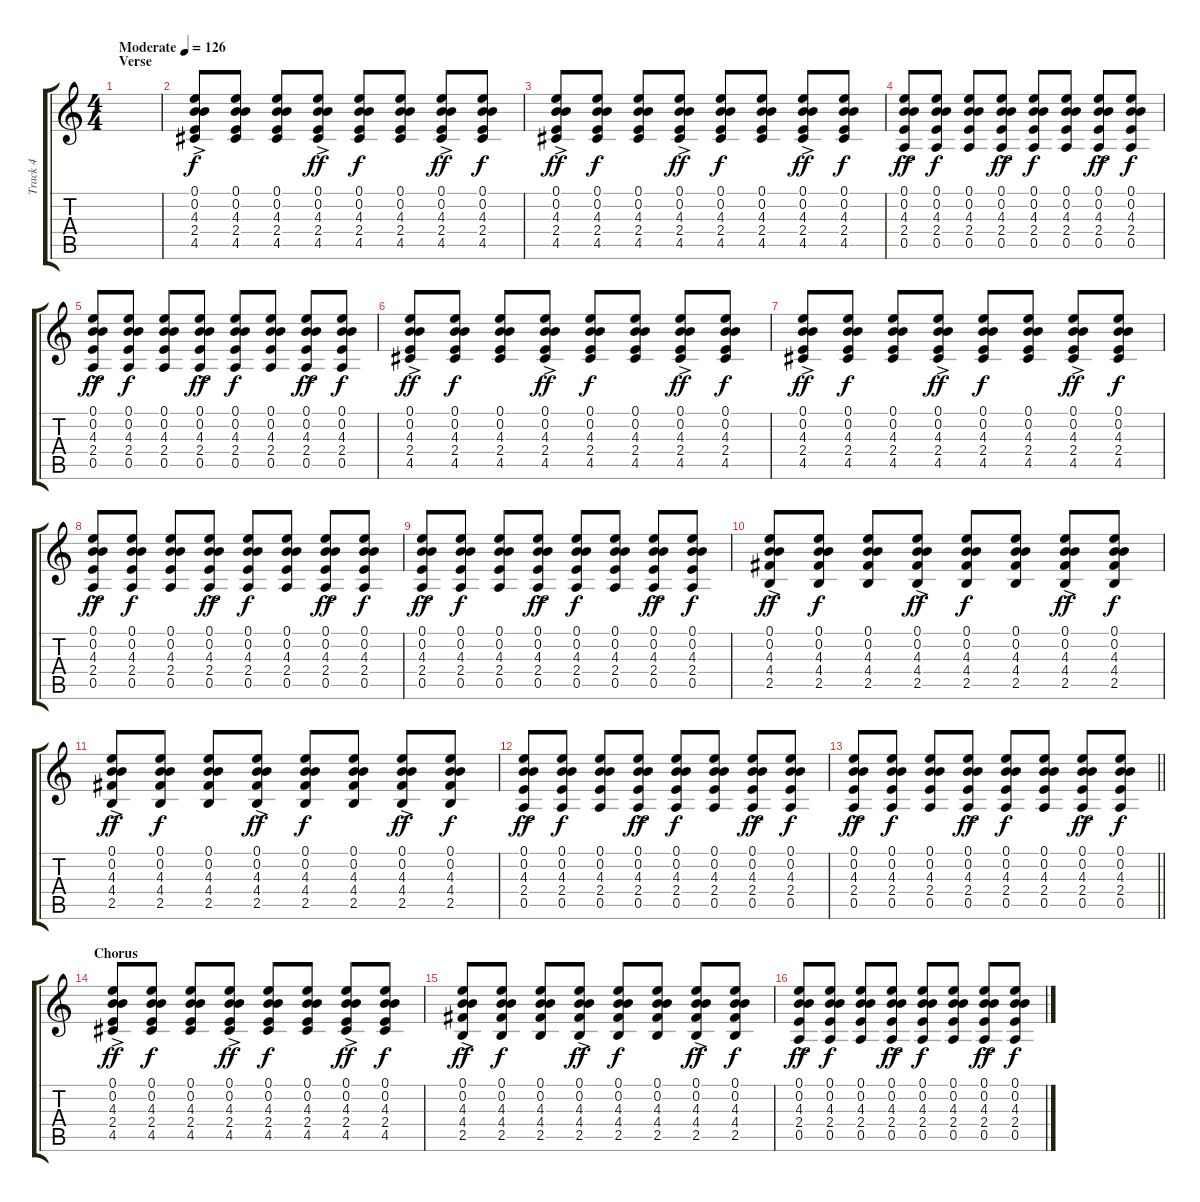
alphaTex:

\track ("Track 4" "Track 4") {instrument electricguitarclean}
\staff {score tabs}
\tuning (E4 B3 G3 D3 A2 E2) {hide}
\ts (4 4)
\section ("" "Verse")
\tempo (126 "Moderate")
\clef g2
\ks c
|
(0.1{ac} 0.2{ac} 4.3{ac} 2.4{ac} 4.5{ac}).8 (0.1 0.2 4.3 2.4 4.5).8{dy f} (0.1 0.2 4.3 2.4 4.5).8 (0.1{ac} 0.2{ac} 4.3{ac} 2.4{ac} 4.5{ac}).8{dy ff} (0.1 0.2 4.3 2.4 4.5).8{dy f} (0.1 0.2 4.3 2.4 4.5).8 (0.1{ac} 0.2{ac} 4.3{ac} 2.4{ac} 4.5{ac}).8{dy ff} (0.1 0.2 4.3 2.4 4.5).8{dy f} |
(0.1{ac} 0.2{ac} 4.3{ac} 2.4{ac} 4.5{ac}).8{dy ff} (0.1 0.2 4.3 2.4 4.5).8{dy f} (0.1 0.2 4.3 2.4 4.5).8 (0.1{ac} 0.2{ac} 4.3{ac} 2.4{ac} 4.5{ac}).8{dy ff} (0.1 0.2 4.3 2.4 4.5).8{dy f} (0.1 0.2 4.3 2.4 4.5).8 (0.1{ac} 0.2{ac} 4.3{ac} 2.4{ac} 4.5{ac}).8{dy ff} (0.1 0.2 4.3 2.4 4.5).8{dy f} |
(0.1{ac} 0.2{ac} 4.3{ac} 2.4{ac} 0.5{ac}).8{dy ff} (0.1 0.2 4.3 2.4 0.5).8{dy f} (0.1 0.2 4.3 2.4 0.5).8 (0.1{ac} 0.2{ac} 4.3{ac} 2.4{ac} 0.5{ac}).8{dy ff} (0.1 0.2 4.3 2.4 0.5).8{dy f} (0.1 0.2 4.3 2.4 0.5).8 (0.1{ac} 0.2{ac} 4.3{ac} 2.4{ac} 0.5{ac}).8{dy ff} (0.1 0.2 4.3 2.4 0.5).8{dy f} |
(0.1{ac} 0.2{ac} 4.3{ac} 2.4{ac} 0.5{ac}).8{dy ff} (0.1 0.2 4.3 2.4 0.5).8{dy f} (0.1 0.2 4.3 2.4 0.5).8 (0.1{ac} 0.2{ac} 4.3{ac} 2.4{ac} 0.5{ac}).8{dy ff} (0.1 0.2 4.3 2.4 0.5).8{dy f} (0.1 0.2 4.3 2.4 0.5).8 (0.1{ac} 0.2{ac} 4.3{ac} 2.4{ac} 0.5{ac}).8{dy ff} (0.1 0.2 4.3 2.4 0.5).8{dy f} |
(0.1{ac} 0.2{ac} 4.3{ac} 2.4{ac} 4.5{ac}).8{dy ff} (0.1 0.2 4.3 2.4 4.5).8{dy f} (0.1 0.2 4.3 2.4 4.5).8 (0.1{ac} 0.2{ac} 4.3{ac} 2.4{ac} 4.5{ac}).8{dy ff} (0.1 0.2 4.3 2.4 4.5).8{dy f} (0.1 0.2 4.3 2.4 4.5).8 (0.1{ac} 0.2{ac} 4.3{ac} 2.4{ac} 4.5{ac}).8{dy ff} (0.1 0.2 4.3 2.4 4.5).8{dy f} |
(0.1{ac} 0.2{ac} 4.3{ac} 2.4{ac} 4.5{ac}).8{dy ff} (0.1 0.2 4.3 2.4 4.5).8{dy f} (0.1 0.2 4.3 2.4 4.5).8 (0.1{ac} 0.2{ac} 4.3{ac} 2.4{ac} 4.5{ac}).8{dy ff} (0.1 0.2 4.3 2.4 4.5).8{dy f} (0.1 0.2 4.3 2.4 4.5).8 (0.1{ac} 0.2{ac} 4.3{ac} 2.4{ac} 4.5{ac}).8{dy ff} (0.1 0.2 4.3 2.4 4.5).8{dy f} |
(0.1{ac} 0.2{ac} 4.3{ac} 2.4{ac} 0.5{ac}).8{dy ff} (0.1 0.2 4.3 2.4 0.5).8{dy f} (0.1 0.2 4.3 2.4 0.5).8 (0.1{ac} 0.2{ac} 4.3{ac} 2.4{ac} 0.5{ac}).8{dy ff} (0.1 0.2 4.3 2.4 0.5).8{dy f} (0.1 0.2 4.3 2.4 0.5).8 (0.1{ac} 0.2{ac} 4.3{ac} 2.4{ac} 0.5{ac}).8{dy ff} (0.1 0.2 4.3 2.4 0.5).8{dy f} |
(0.1{ac} 0.2{ac} 4.3{ac} 2.4{ac} 0.5{ac}).8{dy ff} (0.1 0.2 4.3 2.4 0.5).8{dy f} (0.1 0.2 4.3 2.4 0.5).8 (0.1{ac} 0.2{ac} 4.3{ac} 2.4{ac} 0.5{ac}).8{dy ff} (0.1 0.2 4.3 2.4 0.5).8{dy f} (0.1 0.2 4.3 2.4 0.5).8 (0.1{ac} 0.2{ac} 4.3{ac} 2.4{ac} 0.5{ac}).8{dy ff} (0.1 0.2 4.3 2.4 0.5).8{dy f} |
(0.1{ac} 0.2{ac} 4.3{ac} 4.4{ac} 2.5{ac}).8{dy ff} (0.1 0.2 4.3 4.4 2.5).8{dy f} (0.1 0.2 4.3 4.4 2.5).8 (0.1{ac} 0.2{ac} 4.3{ac} 4.4{ac} 2.5{ac}).8{dy ff} (0.1 0.2 4.3 4.4 2.5).8{dy f} (0.1 0.2 4.3 4.4 2.5).8 (0.1{ac} 0.2{ac} 4.3{ac} 4.4{ac} 2.5{ac}).8{dy ff} (0.1 0.2 4.3 4.4 2.5).8{dy f} |
(0.1{ac} 0.2{ac} 4.3{ac} 4.4{ac} 2.5{ac}).8{dy ff} (0.1 0.2 4.3 4.4 2.5).8{dy f} (0.1 0.2 4.3 4.4 2.5).8 (0.1{ac} 0.2{ac} 4.3{ac} 4.4{ac} 2.5{ac}).8{dy ff} (0.1 0.2 4.3 4.4 2.5).8{dy f} (0.1 0.2 4.3 4.4 2.5).8 (0.1{ac} 0.2{ac} 4.3{ac} 4.4{ac} 2.5{ac}).8{dy ff} (0.1 0.2 4.3 4.4 2.5).8{dy f} |
(0.1{ac} 0.2{ac} 4.3{ac} 2.4{ac} 0.5{ac}).8{dy ff} (0.1 0.2 4.3 2.4 0.5).8{dy f} (0.1 0.2 4.3 2.4 0.5).8 (0.1{ac} 0.2{ac} 4.3{ac} 2.4{ac} 0.5{ac}).8{dy ff} (0.1 0.2 4.3 2.4 0.5).8{dy f} (0.1 0.2 4.3 2.4 0.5).8 (0.1{ac} 0.2{ac} 4.3{ac} 2.4{ac} 0.5{ac}).8{dy ff} (0.1 0.2 4.3 2.4 0.5).8{dy f} |
\barLineRight lightlight
(0.1{ac} 0.2{ac} 4.3{ac} 2.4{ac} 0.5{ac}).8{dy ff} (0.1 0.2 4.3 2.4 0.5).8{dy f} (0.1 0.2 4.3 2.4 0.5).8 (0.1{ac} 0.2{ac} 4.3{ac} 2.4{ac} 0.5{ac}).8{dy ff} (0.1 0.2 4.3 2.4 0.5).8{dy f} (0.1 0.2 4.3 2.4 0.5).8 (0.1{ac} 0.2{ac} 4.3{ac} 2.4{ac} 0.5{ac}).8{dy ff} (0.1 0.2 4.3 2.4 0.5).8{dy f} |
\section ("" "Chorus")
(0.1{ac} 0.2{ac} 4.3{ac} 2.4{ac} 4.5{ac}).8{dy ff} (0.1 0.2 4.3 2.4 4.5).8{dy f} (0.1 0.2 4.3 2.4 4.5).8 (0.1{ac} 0.2{ac} 4.3{ac} 2.4{ac} 4.5{ac}).8{dy ff} (0.1 0.2 4.3 2.4 4.5).8{dy f} (0.1 0.2 4.3 2.4 4.5).8 (0.1{ac} 0.2{ac} 4.3{ac} 2.4{ac} 4.5{ac}).8{dy ff} (0.1 0.2 4.3 2.4 4.5).8{dy f} |
(0.1{ac} 0.2{ac} 4.3{ac} 4.4{ac} 2.5{ac}).8{dy ff} (0.1 0.2 4.3 4.4 2.5).8{dy f} (0.1 0.2 4.3 4.4 2.5).8 (0.1{ac} 0.2{ac} 4.3{ac} 4.4{ac} 2.5{ac}).8{dy ff} (0.1 0.2 4.3 4.4 2.5).8{dy f} (0.1 0.2 4.3 4.4 2.5).8 (0.1{ac} 0.2{ac} 4.3{ac} 4.4{ac} 2.5{ac}).8{dy ff} (0.1 0.2 4.3 4.4 2.5).8{dy f} |
(0.1{ac} 0.2{ac} 4.3{ac} 2.4{ac} 0.5{ac}).8{dy ff} (0.1 0.2 4.3 2.4 0.5).8{dy f} (0.1 0.2 4.3 2.4 0.5).8 (0.1{ac} 0.2{ac} 4.3{ac} 2.4{ac} 0.5{ac}).8{dy ff} (0.1 0.2 4.3 2.4 0.5).8{dy f} (0.1 0.2 4.3 2.4 0.5).8 (0.1{ac} 0.2{ac} 4.3{ac} 2.4{ac} 0.5{ac}).8{dy ff} (0.1 0.2 4.3 2.4 0.5).8{dy f}
